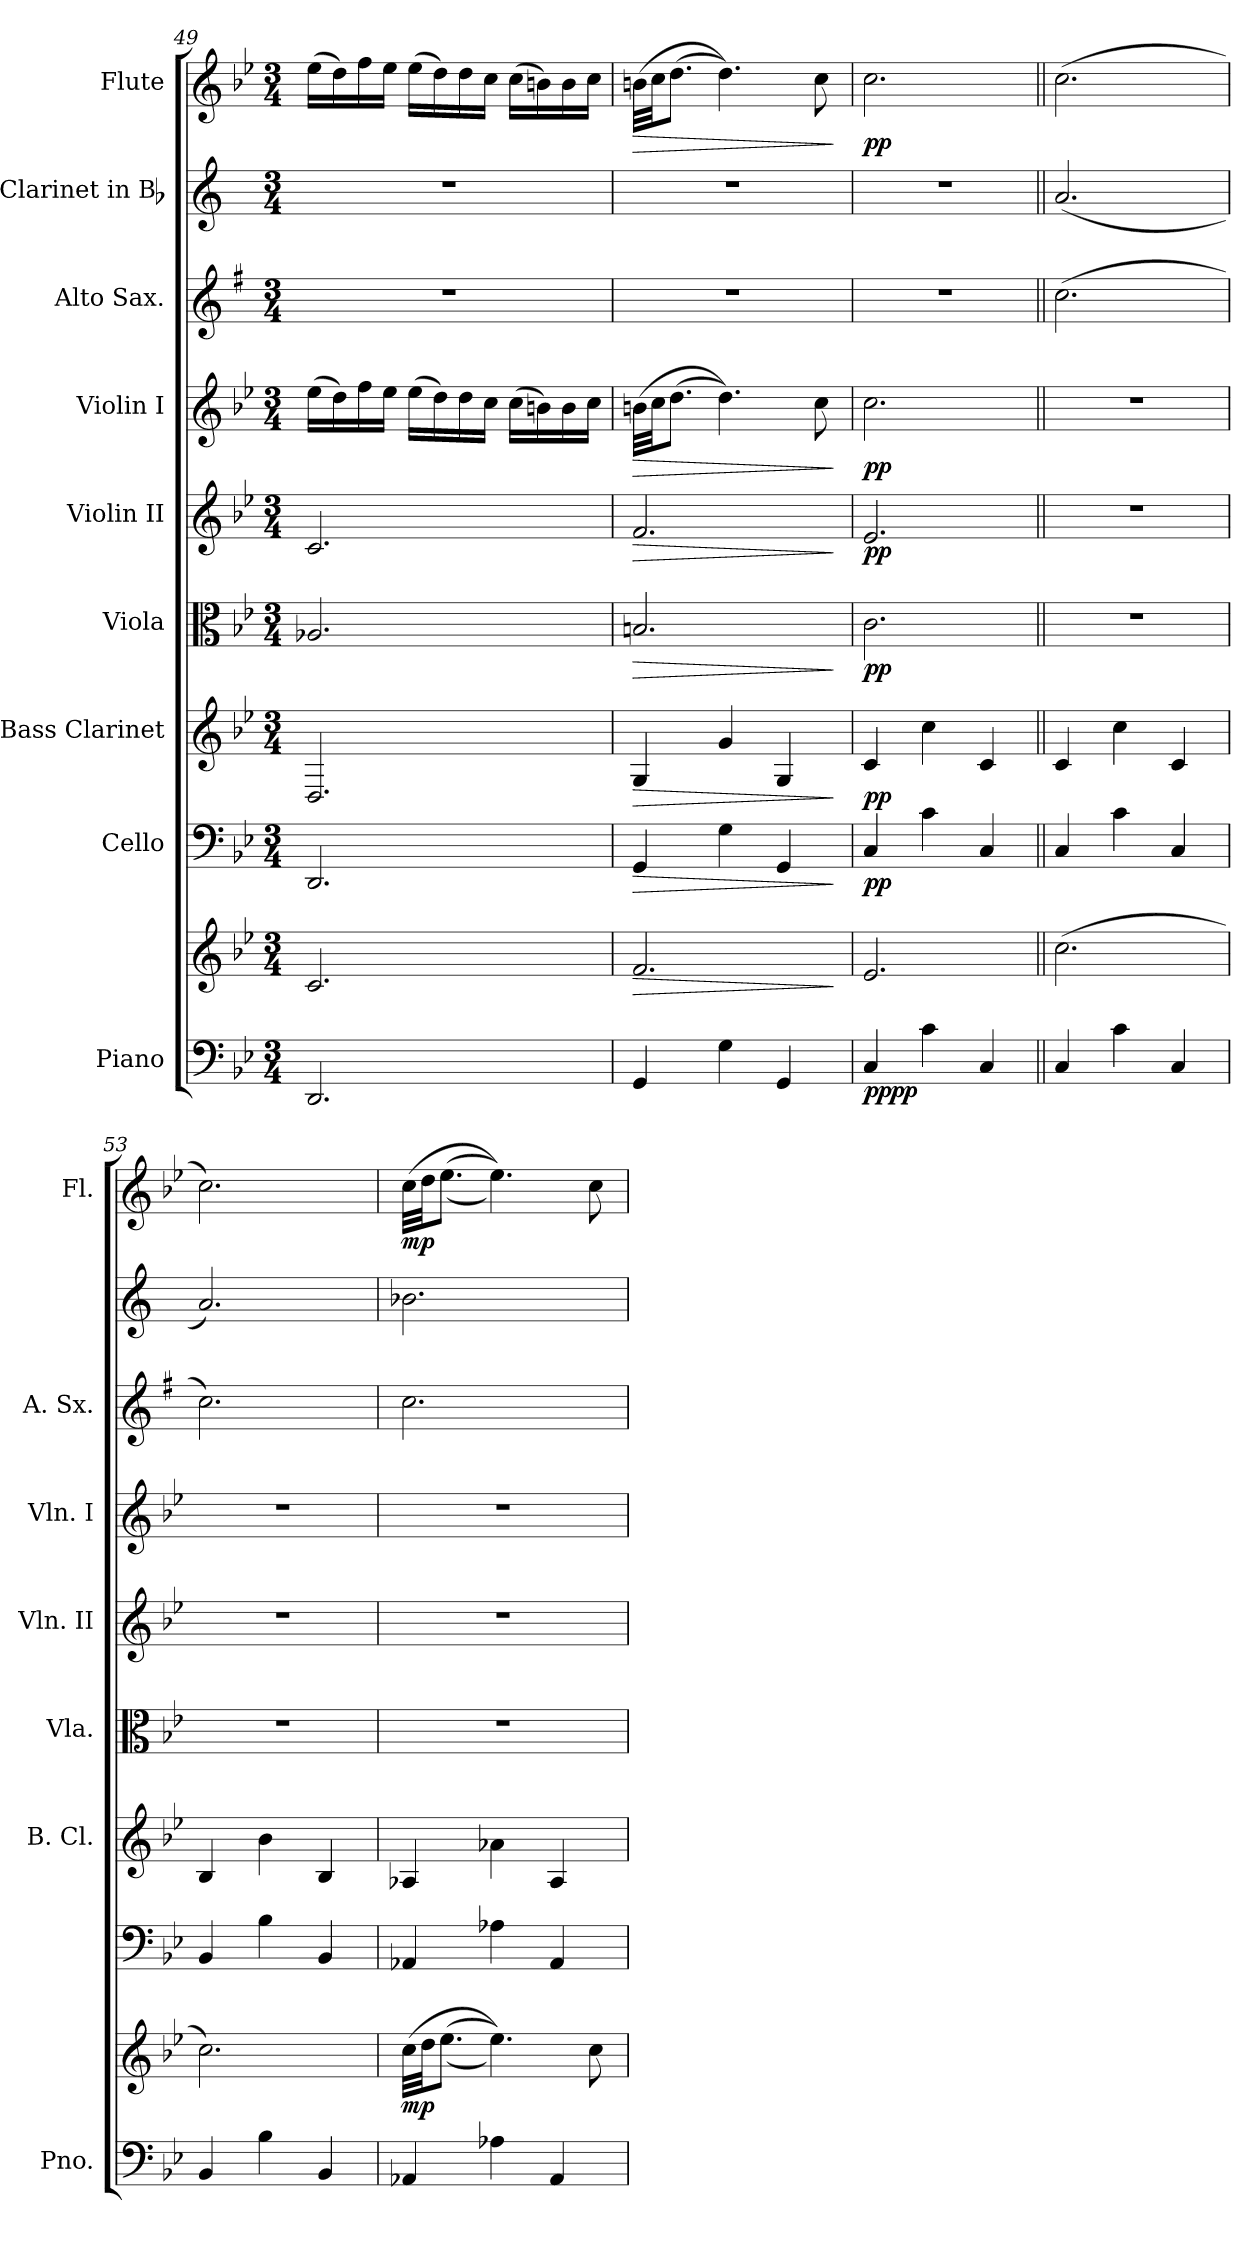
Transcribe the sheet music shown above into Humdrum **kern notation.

**kern	**kern	**dynam	**kern	**dynam	**kern	**dynam	**kern	**dynam	**kern	**dynam	**kern	**dynam	**kern	**kern	**kern	**dynam
*part9	*part9	*part9	*part8	*part8	*part7	*part7	*part6	*part6	*part5	*part5	*part4	*part4	*part3	*part2	*part1	*part1
*staff10	*staff9	*staff9/10	*staff8	*staff8	*staff7	*staff7	*staff6	*staff6	*staff5	*staff5	*staff4	*staff4	*staff3	*staff2	*staff1	*staff1
*I"Piano	*	*	*I"Cello	*	*I"Bass Clarinet	*	*I"Viola	*	*I"Violin II	*	*I"Violin I	*	*I"Alto Sax.	*I"Clarinet in Bb	*I"Flute	*
*I'Pno.	*	*	*	*	*I'B. Cl.	*	*I'Vla.	*	*I'Vln. II	*	*I'Vln. I	*	*I'A. Sx.	*	*I'Fl.	*
!!LO:PB:g=z
*clefF4	*clefG2	*	*clefF4	*	*clefG2	*	*clefC3	*	*clefG2	*	*clefG2	*	*clefG2	*clefG2	*clefG2	*
*	*	*	*	*	*ITrd8c14	*	*	*	*	*	*	*	*ITrd5c9	*ITrd1c2	*	*
*k[b-e-]	*k[b-e-]	*	*k[b-e-]	*	*k[b-e-]	*	*k[b-e-]	*	*k[b-e-]	*	*k[b-e-]	*	*k[b-e-]	*k[b-e-]	*k[b-e-]	*
*g:	*g:	*	*g:	*	*	*	*g:	*	*g:	*	*g:	*	*g:	*	*g:	*
*M3/4	*M3/4	*	*M3/4	*	*M3/4	*	*M3/4	*	*M3/4	*	*M3/4	*	*M3/4	*M3/4	*M3/4	*
=49	=49	=49	=49	=49	=49	=49	=49	=49	=49	=49	=49	=49	=49	=49	=49	=49
2.DD/	2.c/	.	2.DD/	.	2.DD/	.	2.A-X/	.	2.c/	.	(>16ee-\LL	.	2.r	2.r	(>16ee-\LL	.
.	.	.	.	.	.	.	.	.	.	.	16dd\)	.	.	.	16dd\)	.
.	.	.	.	.	.	.	.	.	.	.	16ff\	.	.	.	16ff\	.
.	.	.	.	.	.	.	.	.	.	.	16ee-\JJ	.	.	.	16ee-\JJ	.
.	.	.	.	.	.	.	.	.	.	.	(>16ee-\LL	.	.	.	(>16ee-\LL	.
.	.	.	.	.	.	.	.	.	.	.	16dd\)	.	.	.	16dd\)	.
.	.	.	.	.	.	.	.	.	.	.	16dd\	.	.	.	16dd\	.
.	.	.	.	.	.	.	.	.	.	.	16cc\JJ	.	.	.	16cc\JJ	.
.	.	.	.	.	.	.	.	.	.	.	(>16cc\LL	.	.	.	(>16cc\LL	.
.	.	.	.	.	.	.	.	.	.	.	16bn\)	.	.	.	16bn\)	.
.	.	.	.	.	.	.	.	.	.	.	16b\	.	.	.	16b\	.
.	.	.	.	.	.	.	.	.	.	.	16cc\JJ	.	.	.	16cc\JJ	.
=50	=50	=50	=50	=50	=50	=50	=50	=50	=50	=50	=50	=50	=50	=50	=50	=50
!	!	!LO:HP:b	!	!LO:HP:b	!	!LO:HP:b	!	!LO:HP:b	!	!LO:HP:b	!	!LO:HP:b	!	!	!	!LO:HP:b
4GG/	2.f/	>	4GG/	>	4GG/	>	2.Bn/	>	2.f/	>	(>32bn\LLL	>	2.r	2.r	(>32bn\LLL	>
.	.	.	.	.	.	.	.	.	.	.	32cc\JJ	.	.	.	32cc\JJ	.
.	.	.	.	.	.	.	.	.	.	.	(>8.dd\J	.	.	.	(>8.dd\J	.
4G\	.	.	4G\	.	4G/	.	.	.	.	.	4.dd\))	.	.	.	4.dd\))	.
4GG/	.	.	4GG/	.	4GG/	.	.	.	.	.	.	.	.	.	.	.
.	.	.	.	.	.	.	.	.	.	.	8cc\	.	.	.	8cc\	.
.	.	]	.	]	.	]	.	]	.	]	.	]	.	.	.	]
=51	=51	=51	=51	=51	=51	=51	=51	=51	=51	=51	=51	=51	=51	=51	=51	=51
!	!	!LO:DY:b=2	!	!	!	!	!	!	!	!	!	!	!	!	!	!
!	!	!LO:DY:n=1:b	!	!LO:DY:b	!	!LO:DY:b	!	!LO:DY:b	!	!LO:DY:b	!	!LO:DY:b	!	!	!	!LO:DY:b
4C/	2.e-/	pp pp	4C/	pp	4C/	pp	2.c\	pp	2.e-/	pp	2.cc\	pp	2.r	2.r	2.cc\	pp
4c\	.	.	4c\	.	4c\	.	.	.	.	.	.	.	.	.	.	.
4C/	.	.	4C/	.	4C/	.	.	.	.	.	.	.	.	.	.	.
=52||	=52||	=52||	=52||	=52||	=52||	=52||	=52||	=52||	=52||	=52||	=52||	=52||	=52||	=52||	=52||	=52||
4C/	(>2.cc\	.	4C/	.	4C/	.	2.r	.	2.r	.	2.r	.	(>2.e-\	(2.g/	(>2.cc\	.
4c\	.	.	4c\	.	4c\	.	.	.	.	.	.	.	.	.	.	.
4C/	.	.	4C/	.	4C/	.	.	.	.	.	.	.	.	.	.	.
=53	=53	=53	=53	=53	=53	=53	=53	=53	=53	=53	=53	=53	=53	=53	=53	=53
4BB-/	2.cc\)	.	4BB-/	.	4BB-/	.	2.r	.	2.r	.	2.r	.	2.e-\)	2.g/)	2.cc\)	.
4B-\	.	.	4B-\	.	4B-\	.	.	.	.	.	.	.	.	.	.	.
4BB-/	.	.	4BB-/	.	4BB-/	.	.	.	.	.	.	.	.	.	.	.
=54	=54	=54	=54	=54	=54	=54	=54	=54	=54	=54	=54	=54	=54	=54	=54	=54
!	!	!LO:DY:b	!	!	!	!	!	!	!	!	!	!	!	!	!	!LO:DY:b
4AA-X/	(>32cc\LLL	mp	4AA-X/	.	4AA-X/	.	2.r	.	2.r	.	2.r	.	2.e-\	2.a-X\	(>32cc\LLL	mp
.	32dd\JJ	.	.	.	.	.	.	.	.	.	.	.	.	.	32dd\JJ	.
.	(>(>8.ee-\J	.	.	.	.	.	.	.	.	.	.	.	.	.	(>(>8.ee-\J	.
4A-X\	4.ee-\)))	.	4A-X\	.	4A-X\	.	.	.	.	.	.	.	.	.	4.ee-\)))	.
4AA-/	.	.	4AA-/	.	4AA-/	.	.	.	.	.	.	.	.	.	.	.
.	8cc\	.	.	.	.	.	.	.	.	.	.	.	.	.	8cc\	.
=	=	=	=	=	=	=	=	=	=	=	=	=	=	=	=	=
*-	*-	*-	*-	*-	*-	*-	*-	*-	*-	*-	*-	*-	*-	*-	*-	*-
